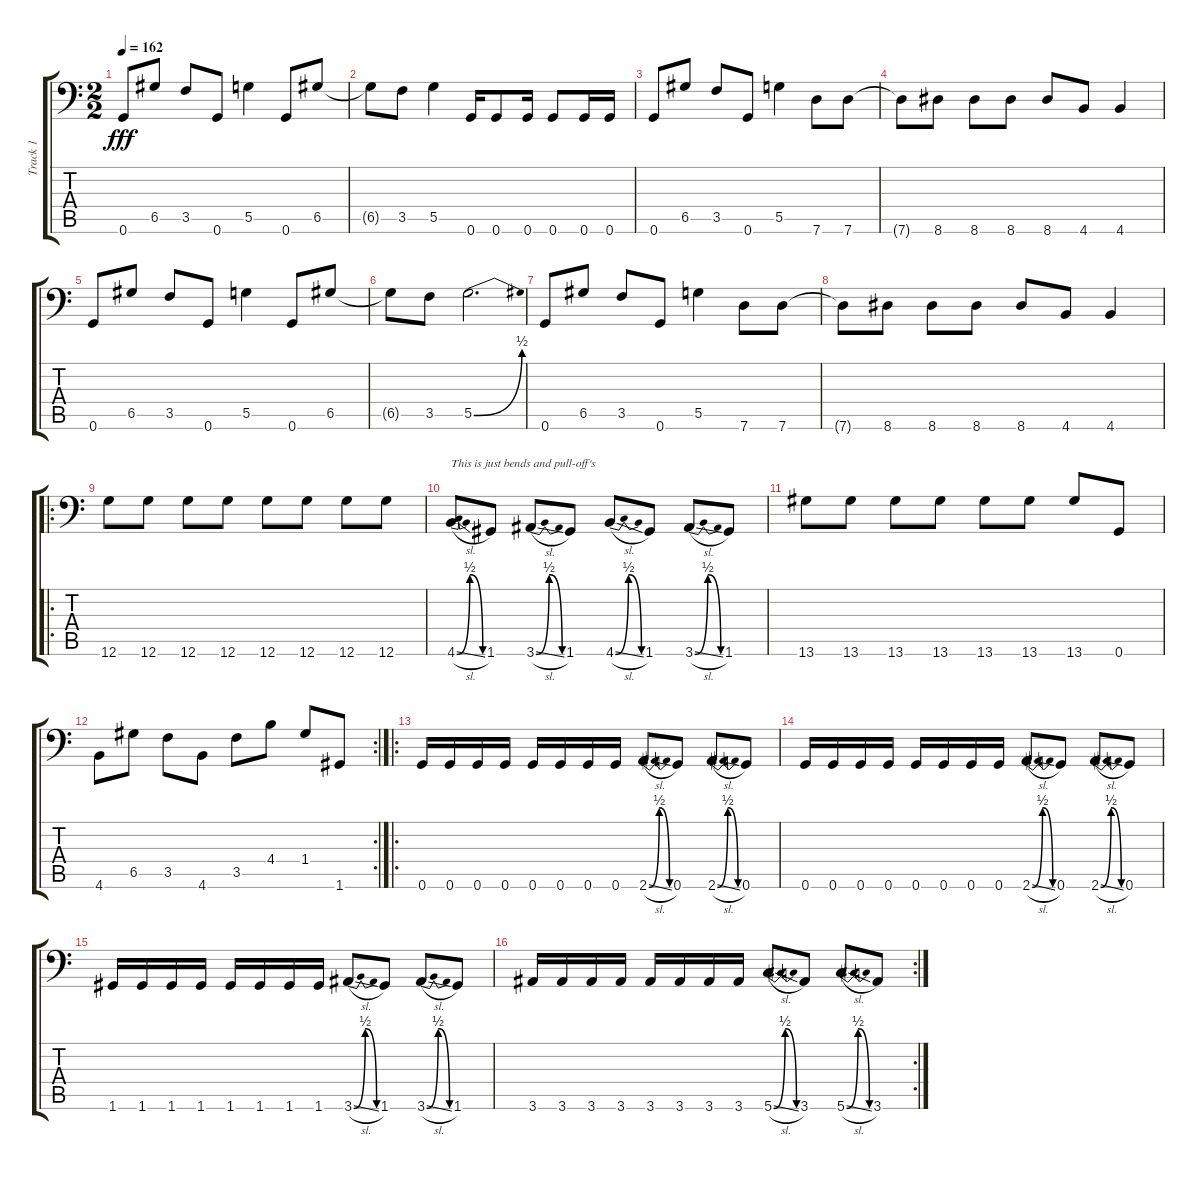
\track ("Track 1" "Track 1") {instrument distortionguitar}
\staff {score tabs}
\tuning (A3 E3 C3 G2 D2 G1) {hide}
\ts (2 2)
\tempo 162
\clef f4
\ks c
0.6.8{dy fff} 6.5.8 3.5.8 0.6.8 5.5.4 0.6.8 6.5.8 |
6.5{t}.8 3.5.8 5.5.4 0.6.16 0.6.8 0.6.16 0.6.8 0.6.16 0.6.16 |
0.6.8 6.5.8 3.5.8 0.6.8 5.5.4 7.6.8 7.6.8 |
7.6{t}.8 8.6.8 8.6.8 8.6.8 8.6.8 4.6.8 4.6.4 |
0.6.8 6.5.8 3.5.8 0.6.8 5.5.4 0.6.8 6.5.8 |
6.5{t}.8 3.5.8 5.5{be (bend 0 0 60 2)}.2{d} |
0.6.8 6.5.8 3.5.8 0.6.8 5.5.4 7.6.8 7.6.8 |
7.6{t}.8 8.6.8 8.6.8 8.6.8 8.6.8 4.6.8 4.6.4 |
\ro
12.6.8 12.6.8 12.6.8 12.6.8 12.6.8 12.6.8 12.6.8 12.6.8 |
4.6{be (bendrelease 0 0 15 2 45 2 60 0) sl}.8{txt "This is just bends and pull-off's"} 1.6.8 3.6{be (bendrelease 0 0 15 2 45 2 60 0) sl}.8 1.6.8 4.6{be (bendrelease 0 0 15 2 45 2 60 0) sl}.8 1.6.8 3.6{be (bendrelease 0 0 15 2 45 2 60 0) sl}.8 1.6.8 |
13.6.8 13.6.8 13.6.8 13.6.8 13.6.8 13.6.8 13.6.8 0.6.8 |
\rc 2
4.6.8 6.5.8 3.5.8 4.6.8 3.5.8 4.4.8 1.4.8 1.6.8 |
\ro
0.6.16 0.6.16 0.6.16 0.6.16 0.6.16 0.6.16 0.6.16 0.6.16 2.6{be (bendrelease 0 0 15 2 45 2 60 0) sl}.8 0.6.8 2.6{be (bendrelease 0 0 15 2 45 2 60 0) sl}.8 0.6.8 |
0.6.16 0.6.16 0.6.16 0.6.16 0.6.16 0.6.16 0.6.16 0.6.16 2.6{be (bendrelease 0 0 15 2 45 2 60 0) sl}.8 0.6.8 2.6{be (bendrelease 0 0 15 2 45 2 60 0) sl}.8 0.6.8 |
1.6.16 1.6.16 1.6.16 1.6.16 1.6.16 1.6.16 1.6.16 1.6.16 3.6{be (bendrelease 0 0 15 2 45 2 60 0) sl}.8 1.6.8 3.6{be (bendrelease 0 0 15 2 45 2 60 0) sl}.8 1.6.8 |
\rc 2
3.6.16 3.6.16 3.6.16 3.6.16 3.6.16 3.6.16 3.6.16 3.6.16 5.6{be (bendrelease 0 0 15 2 45 2 60 0) sl}.8 3.6.8 5.6{be (bendrelease 0 0 15 2 45 2 60 0) sl}.8 3.6.8
